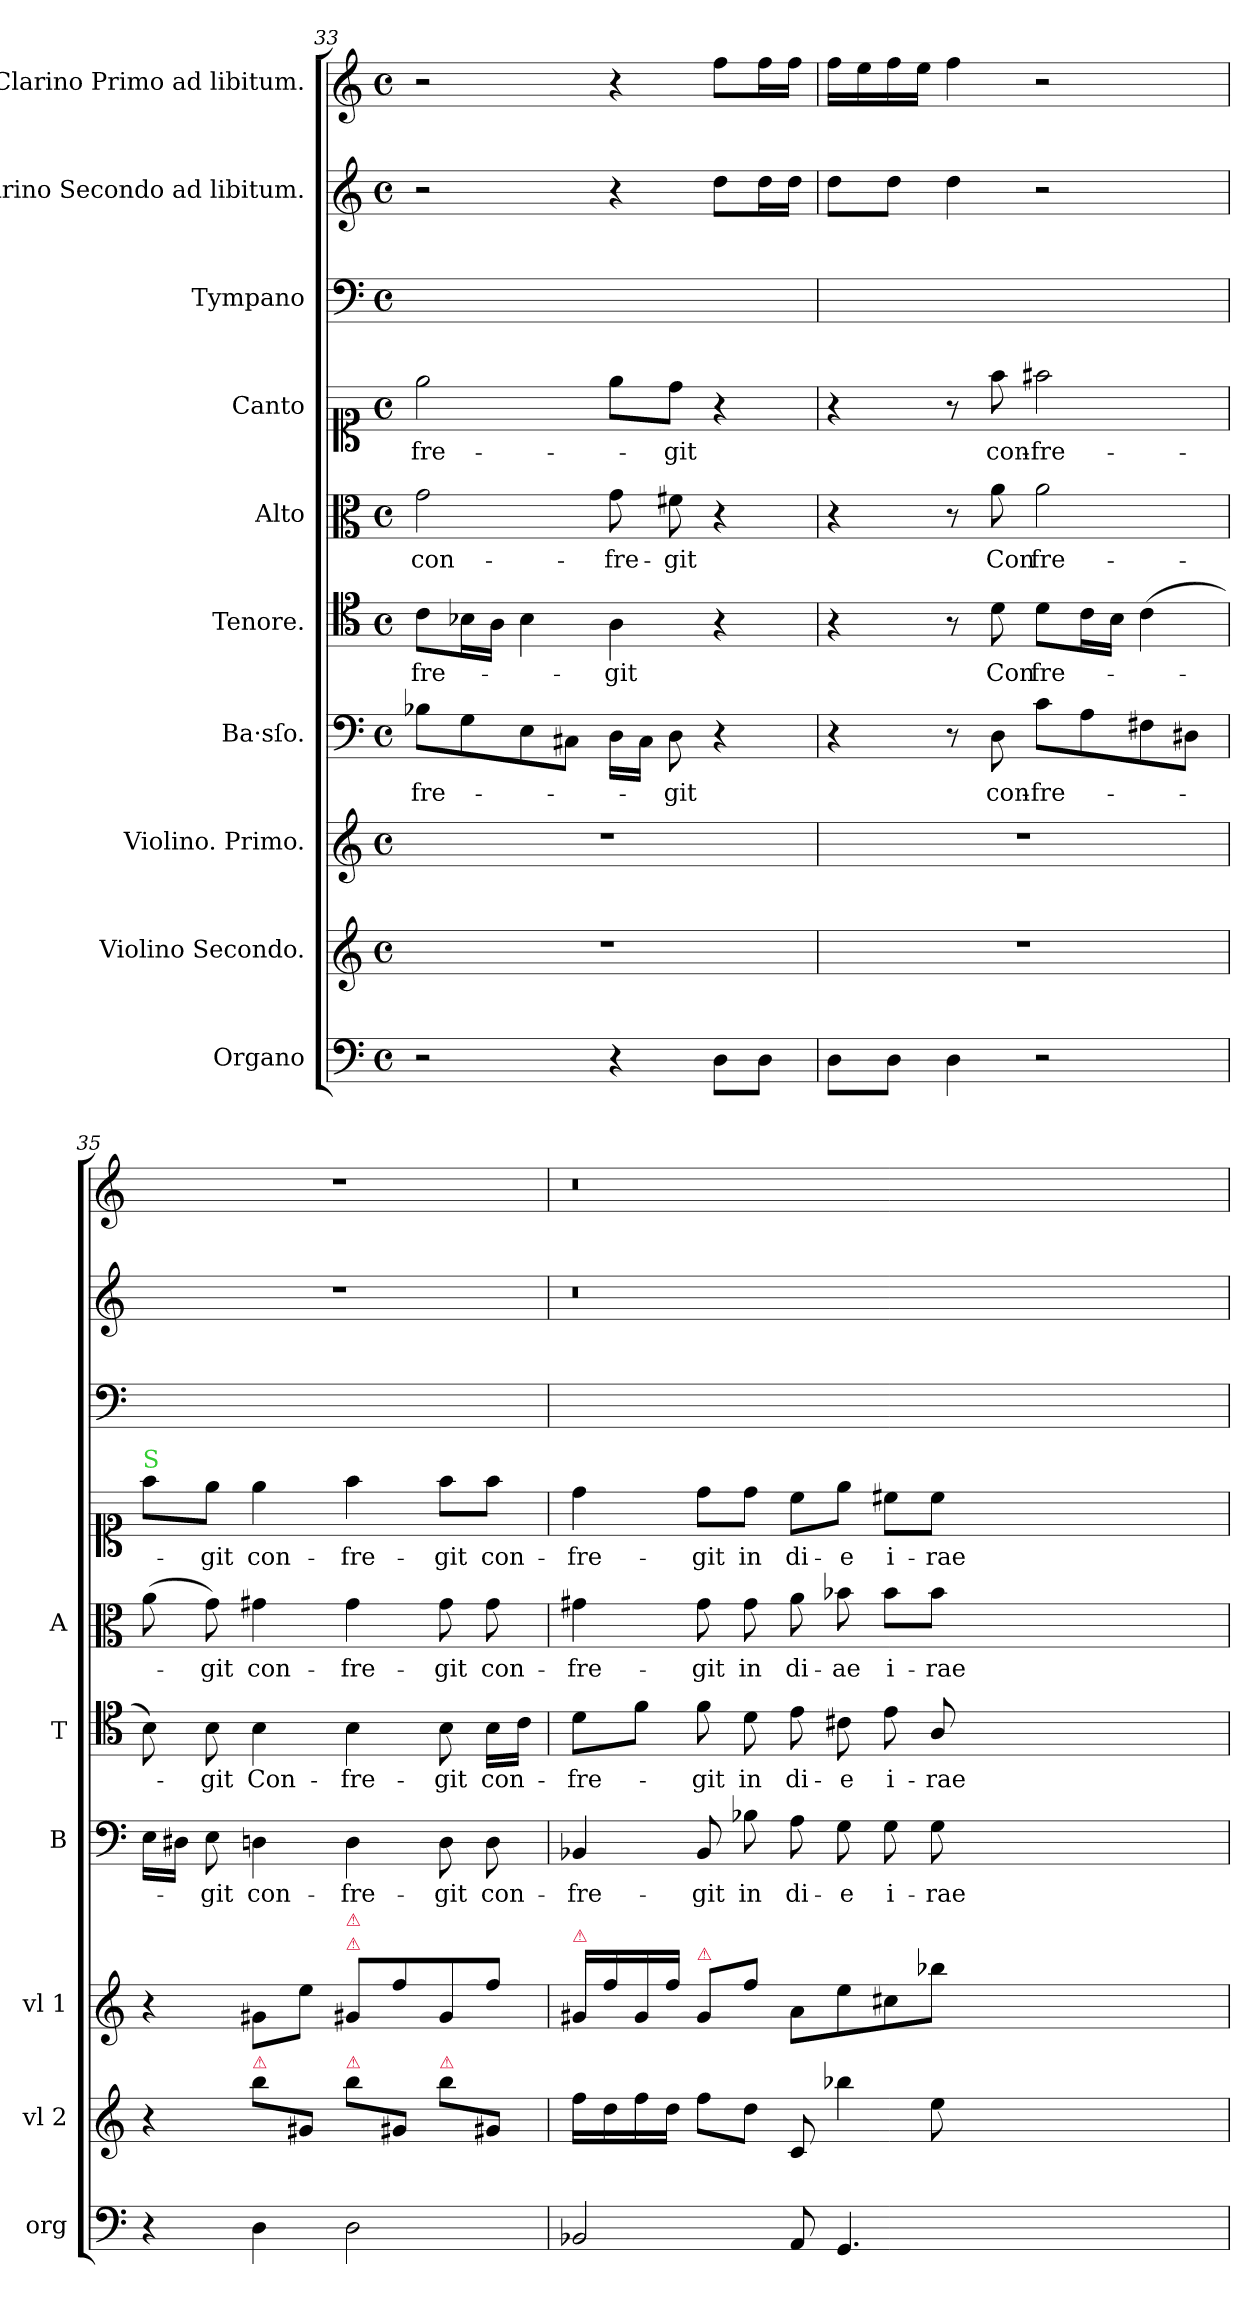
**kern	**kern	**kern	**kern	**text	**kern	**text	**kern	**text	**kern	**text	**kern	**kern	**kern
*part10	*part9	*part8	*part7	*part7	*part6	*part6	*part5	*part5	*part4	*part4	*part3	*part2	*part1
*staff10	*staff9	*staff8	*staff7	*staff7	*staff6	*staff6	*staff5	*staff5	*staff4	*staff4	*staff3	*staff2	*staff1
*I"Organo	*I"Violino Secondo.	*I"Violino. Primo.	*I"Ba·sſo.	*	*I"Tenore.	*	*I"Alto	*	*I"Canto	*	*I"Tympano	*I"Clarino Secondo ad libitum.	*I"Clarino Primo ad libitum.
*I'org	*I'vl 2	*I'vl 1	*I'B	*	*I'T	*	*I'A	*	*	*	*	*	*
*clefF4	*clefG2	*clefG2	*clefF4	*	*clefC4	*	*clefC3	*	*clefC1	*	*clefF4	*clefG2	*clefG2
*k[]	*k[]	*k[]	*k[]	*	*k[]	*	*k[]	*	*k[]	*	*k[]	*k[]	*k[]
*C:	*C:	*C:	*C:	*	*C:	*	*C:	*	*C:	*	*C:	*C:	*C:
*M4/4	*M4/4	*M4/4	*M4/4	*	*M4/4	*	*M4/4	*	*M4/4	*	*M4/4	*M4/4	*M4/4
*met(c)	*met(c)	*met(c)	*met(c)	*	*met(c)	*	*met(c)	*	*met(c)	*	*met(c)	*met(c)	*met(c)
=33	=33	=33	=33	=33	=33	=33	=33	=33	=33	=33	=33	=33	=33
2r	1r	1r	8B-X\L	-fre-	8c\L	-fre-	2g\	con-	2ee\	-fre-	1ryy	2r	2r
.	.	.	8G\	.	16B-X\L	.	.	.	.	.	.	.	.
.	.	.	.	.	16A\JJ	.	.	.	.	.	.	.	.
.	.	.	8E\	.	4B-\	.	.	.	.	.	.	.	.
.	.	.	8C#X\J	.	.	.	.	.	.	.	.	.	.
4r	.	.	16D\LL	.	4A\	-git	8g\	-fre-	8ee\L	.	.	4r	4r
.	.	.	16C#\JJ	.	.	.	.	.	.	.	.	.	.
.	.	.	8D\	-git	.	.	8f#X\	-git	8dd\J	-git	.	.	.
8D\L	.	.	4r	.	4r	.	4r	.	4r	.	.	8dd\L	8ff\L
8D\J	.	.	.	.	.	.	.	.	.	.	.	16dd\L	16ff\L
.	.	.	.	.	.	.	.	.	.	.	.	16dd\JJ	16ff\JJ
=34	=34	=34	=34	=34	=34	=34	=34	=34	=34	=34	=34	=34	=34
8D\L	1r	1r	4r	.	4r	.	4r	.	4r	.	1ryy	8dd\L	16ff\LL
.	.	.	.	.	.	.	.	.	.	.	.	.	16ee\
8D\J	.	.	.	.	.	.	.	.	.	.	.	8dd\J	16ff\
.	.	.	.	.	.	.	.	.	.	.	.	.	16ee\JJ
4D\	.	.	8r	.	8r	.	8r	.	8r	.	.	4dd\	4ff\
.	.	.	8D\	con-	8d\	Con-	8a\	Con-	8ff\	con-	.	.	.
2r	.	.	8c\L	-fre-	8d\L	-fre-	2a\	-fre-	2ff#X\	-fre-	.	2r	2r
.	.	.	8A\	.	16c\L	.	.	.	.	.	.	.	.
.	.	.	.	.	16B\JJ	.	.	.	.	.	.	.	.
.	.	.	8F#X\	.	(4c\	.	.	.	.	.	.	.	.
.	.	.	8D#X\J	.	.	.	.	.	.	.	.	.	.
=35	=35	=35	=35	=35	=35	=35	=35	=35	=35	=35	=35	=35	=35
!	!	!	!	!	!	!	!	!	!LO:TX:a:color=limegreen:t=S	!	!	!	!
4r	4r	4r	16E\LL	.	8B\)	.	(8a\	.	8ff\L	.	1ryy	1r	1r
.	.	.	16D#X\JJ	.	.	.	.	.	.	.	.	.	.
.	.	.	8E\	-git	8B\	-git	8g\)	-git	8ee\J	-git	.	.	.
!	!LO:TX:a:color=crimson:t=⚠	!	!	!	!	!	!	!	!	!	!	!	!
4D\	8bb\L	8g#X\L	4Dn\	con-	4B\	Con-	4g#X\	con-	4ee\	con-	.	.	.
.	8g#X/J	8ee\J	.	.	.	.	.	.	.	.	.	.	.
!	!	!LO:TX:a:color=crimson:t=⚠	!	!	!	!	!	!	!	!	!	!	!
!	!	!LO:TX:a:color=crimson:t=⚠	!	!	!	!	!	!	!	!	!	!	!
!	!LO:TX:a:color=crimson:t=⚠	!	!	!	!	!	!	!	!	!	!	!	!
2D\	8bb\L	8g#X/L	4D\	-fre-	4B\	-fre-	4g#\	-fre-	4ff\	-fre-	.	.	.
.	8g#X/J	8ff\	.	.	.	.	.	.	.	.	.	.	.
!	!LO:TX:a:color=crimson:t=⚠	!	!	!	!	!	!	!	!	!	!	!	!
.	8bb\L	8g#/	8D\	-git	8B\	-git	8g#\	-git	8ff\L	-git	.	.	.
.	8g#X/J	8ff\J	8D\	con-	16B\LL	con-	8g#\	con-	8ff\J	con-	.	.	.
.	.	.	.	.	16c\JJ	.	.	.	.	.	.	.	.
=36	=36	=36	=36	=36	=36	=36	=36	=36	=36	=36	=36	=36	=36
!	!	!LO:TX:a:color=crimson:t=⚠	!	!	!	!	!	!	!	!	!	!	!
2BB-X/	16ff\LL	16g#X/LL	4BB-X/	-fre-	8d\L	-fre-	4g#X\	-fre-	4dd\	-fre-	1ryy	0.r	0.r
.	16dd\	16ff\	.	.	.	.	.	.	.	.	.	.	.
.	16ff\	16g#/	.	.	8f\J	.	.	.	.	.	.	.	.
.	16dd\JJ	16ff\JJ	.	.	.	.	.	.	.	.	.	.	.
!	!	!LO:TX:a:color=crimson:t=⚠	!	!	!	!	!	!	!	!	!	!	!
.	8ff\L	8g#/L	8BB-/	-git	8f\	-git	8g#\	-git	8dd\L	-git	.	.	.
.	8dd\J	8ff\J	8B-X\	in	8d\	in	8g#\	in	8dd\J	in	.	.	.
8AA/	8c/	8a\L	8A\	di-	8e\	di-	8a\	di-	8cc\L	di-	.	.	.
4.GG/	4bb-X\	8ee\	8G\	-e	8c#X\	-e	8b-X\	-ae	8ee\J	-e	.	.	.
.	.	8cc#X\	8G\	i-	8e\	i-	8b-\L	i-	8cc#X\L	i-	.	.	.
.	8ee\	8bb-X\J	8G\	-rae	8A/	-rae	8b-\J	-rae	8cc#\J	-rae	.	.	.
0ryy	0ryy	0ryy	0ryy	.	0ryy	.	0ryy	.	0ryy	.	0ryy	.	.
=	=	=	=	=	=	=	=	=	=	=	=	=	=
*-	*-	*-	*-	*-	*-	*-	*-	*-	*-	*-	*-	*-	*-
